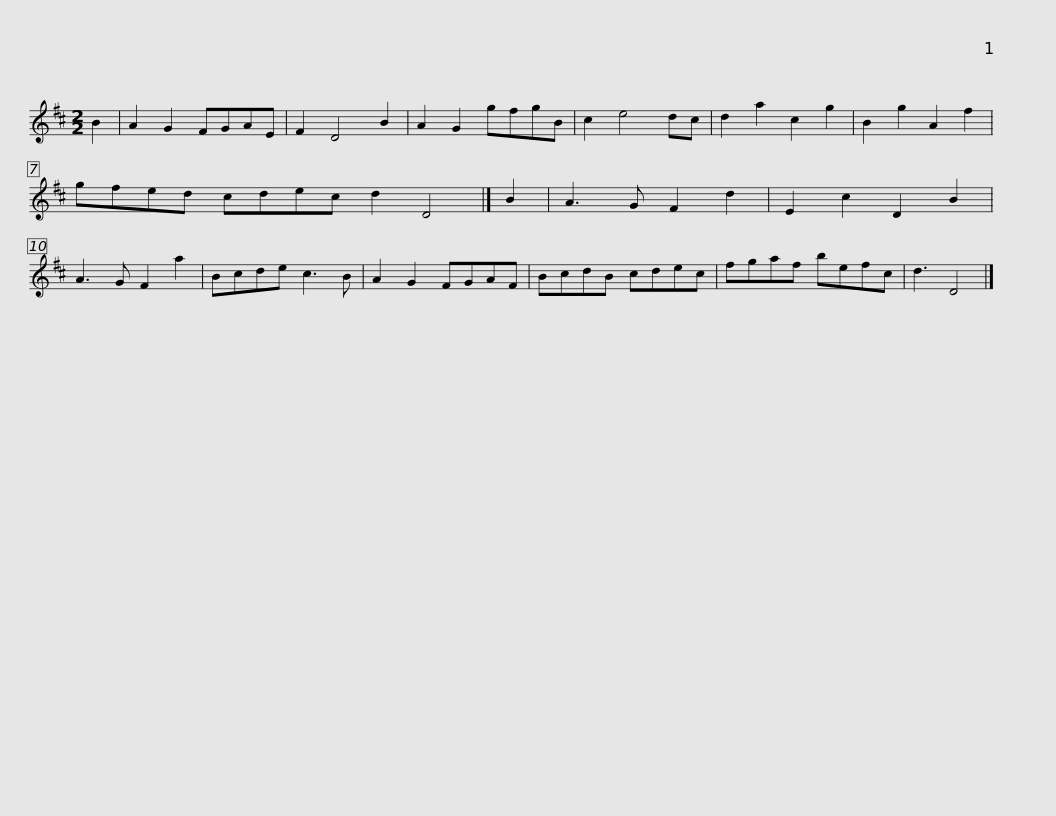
X:1
L:1/8
M:2/2
I:linebreak $
K:D
V:1 treble
V:1
 B2 | A2 G2 FGAE | F2 D4 B2 | A2 G2 gfgB | c2 e4 dc | %5
 d2 a2 c2 g2 | B2 g2 A2 f2 | gfed cdec d2 D4 |] B2 |$ A3 G F2 d2 | %10
 E2 c2 D2 B2 | A3 G F2 a2 | Bcde c3 B | A2 G2 FGAF | BcdB cdec | %15
 fgaf befc |$ d3 D4 |] %17
